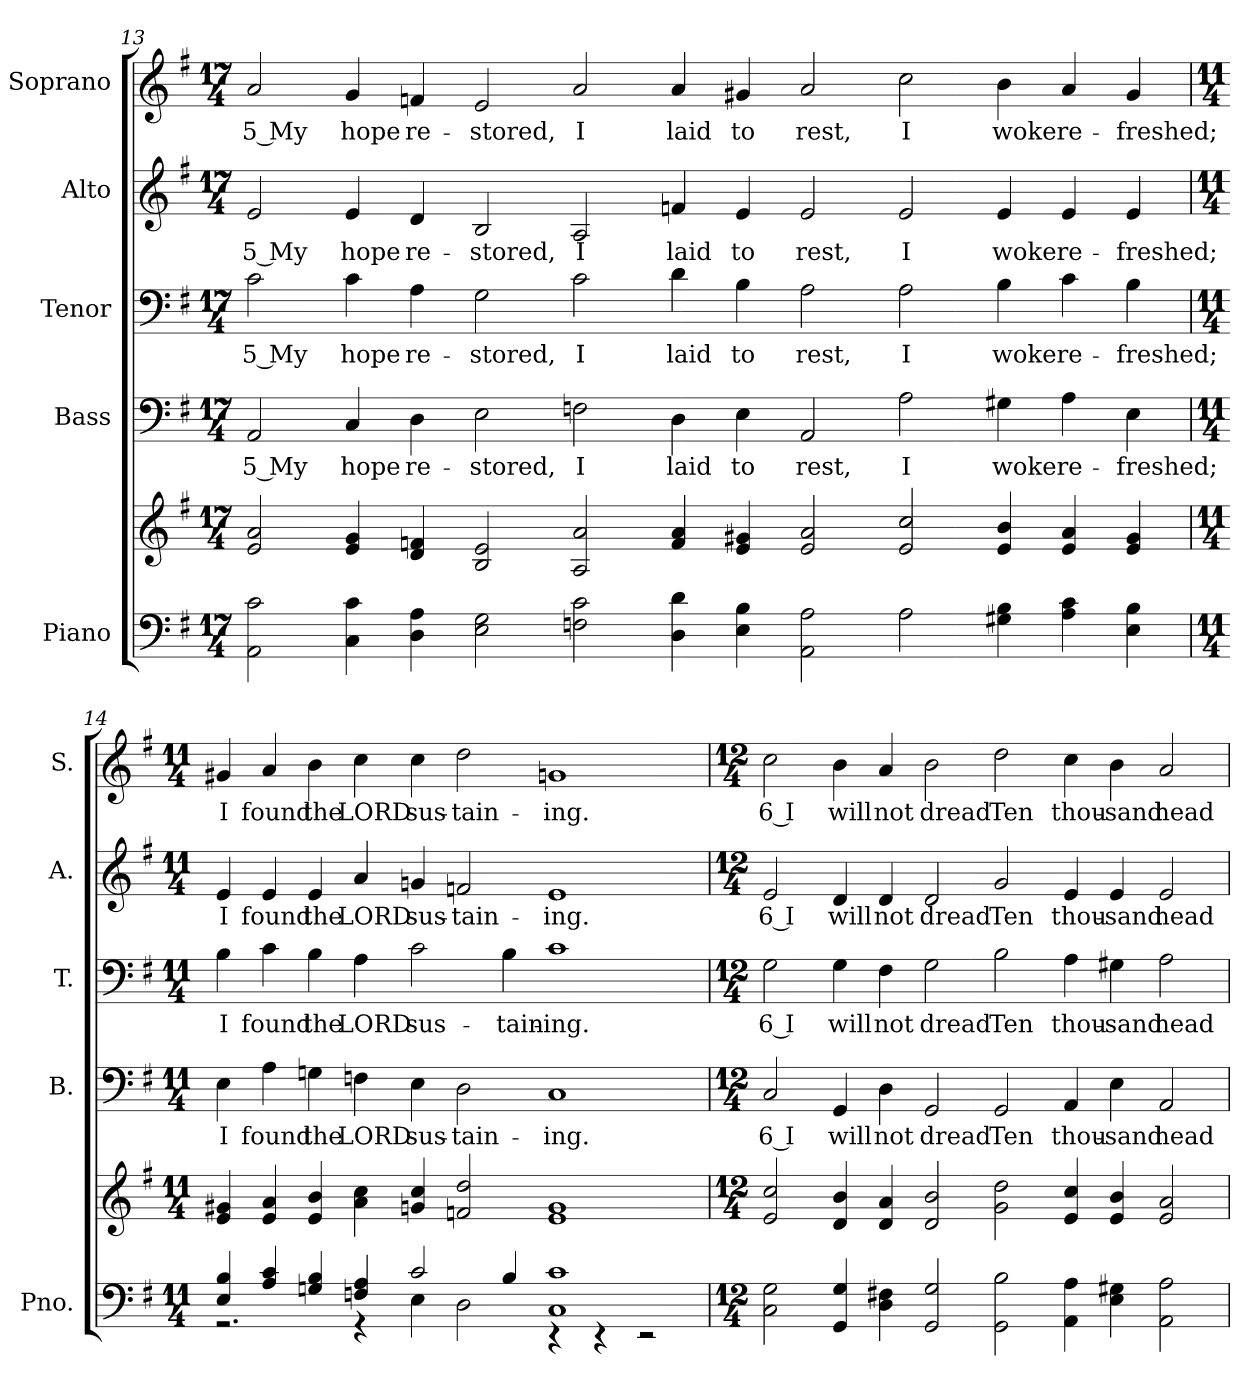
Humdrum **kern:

**kern	**kern	**kern	**text	**kern	**text	**kern	**text	**kern	**text
*part5	*part5	*part4	*part4	*part3	*part3	*part2	*part2	*part1	*part1
*staff6	*staff5	*staff4	*staff4	*staff3	*staff3	*staff2	*staff2	*staff1	*staff1
*I"Piano	*	*I"Bass	*	*I"Tenor	*	*I"Alto	*	*I"Soprano	*
*I'Pno.	*	*I'B.	*	*I'T.	*	*I'A.	*	*I'S.	*
!!LO:PB:g=z
*clefF4	*clefG2	*clefF4	*	*clefF4	*	*clefG2	*	*clefG2	*
*k[f#]	*k[f#]	*k[f#]	*	*k[f#]	*	*k[f#]	*	*k[f#]	*
*G:	*G:	*G:	*	*G:	*	*G:	*	*G:	*
*M17/4	*M17/4	*M17/4	*	*M17/4	*	*M17/4	*	*M17/4	*
=13	=13	=13	=13	=13	=13	=13	=13	=13	=13
!	!	!	!LO:LY:b:color=#000000	!	!	!	!	!	!
!	!	!	!	!	!LO:LY:b:color=#000000	!	!	!	!
!	!	!	!	!	!	!	!LO:LY:b:color=#000000	!	!
!	!	!	!	!	!	!	!	!	!LO:LY:b:color=#000000
2AAi\ 2ci	2ei/ 2ai	2AAi/	5 My	2ci\	5 My	2ei/	5 My	2ai/	5 My
!	!	!	!LO:LY:b:color=#000000	!	!	!	!	!	!
!	!	!	!	!	!LO:LY:b:color=#000000	!	!	!	!
!	!	!	!	!	!	!	!LO:LY:b:color=#000000	!	!
!	!	!	!	!	!	!	!	!	!LO:LY:b:color=#000000
4Ci\ 4ci	4ei/ 4gi	4Ci/	hope	4ci\	hope	4ei/	hope	4gi/	hope
!	!	!	!LO:LY:b:color=#000000	!	!	!	!	!	!
!	!	!	!	!	!LO:LY:b:color=#000000	!	!	!	!
!	!	!	!	!	!	!	!LO:LY:b:color=#000000	!	!
!	!	!	!	!	!	!	!	!	!LO:LY:b:color=#000000
4Di\ 4Ai	4di/ 4fni	4Di\	re-	4Ai\	re-	4di/	re-	4fni/	re-
!	!	!	!LO:LY:b:color=#000000	!	!	!	!	!	!
!	!	!	!	!	!LO:LY:b:color=#000000	!	!	!	!
!	!	!	!	!	!	!	!LO:LY:b:color=#000000	!	!
!	!	!	!	!	!	!	!	!	!LO:LY:b:color=#000000
2Ei\ 2Gi	2Bi/ 2ei	2Ei\	-stored,	2Gi\	-stored,	2Bi/	-stored,	2ei/	-stored,
!	!	!	!LO:LY:b:color=#000000	!	!	!	!	!	!
!	!	!	!	!	!LO:LY:b:color=#000000	!	!	!	!
!	!	!	!	!	!	!	!LO:LY:b:color=#000000	!	!
!	!	!	!	!	!	!	!	!	!LO:LY:b:color=#000000
2Fni\ 2ci	2Ai/ 2ai	2Fni\	I	2ci\	I	2Ai/	I	2ai/	I
!	!	!	!LO:LY:b:color=#000000	!	!	!	!	!	!
!	!	!	!	!	!LO:LY:b:color=#000000	!	!	!	!
!	!	!	!	!	!	!	!LO:LY:b:color=#000000	!	!
!	!	!	!	!	!	!	!	!	!LO:LY:b:color=#000000
4Di\ 4di	4fi/ 4ai	4Di\	laid	4di\	laid	4fni/	laid	4ai/	laid
!	!	!	!LO:LY:b:color=#000000	!	!	!	!	!	!
!	!	!	!	!	!LO:LY:b:color=#000000	!	!	!	!
!	!	!	!	!	!	!	!LO:LY:b:color=#000000	!	!
!	!	!	!	!	!	!	!	!	!LO:LY:b:color=#000000
4Ei\ 4Bi	4ei/ 4g#Xi	4Ei\	to	4Bi\	to	4ei/	to	4g#Xi/	to
!	!	!	!LO:LY:b:color=#000000	!	!	!	!	!	!
!	!	!	!	!	!LO:LY:b:color=#000000	!	!	!	!
!	!	!	!	!	!	!	!LO:LY:b:color=#000000	!	!
!	!	!	!	!	!	!	!	!	!LO:LY:b:color=#000000
2AAi\ 2Ai	2ei/ 2ai	2AAi/	rest,	2Ai\	rest,	2ei/	rest,	2ai/	rest,
!	!	!	!LO:LY:b:color=#000000	!	!	!	!	!	!
!	!	!	!	!	!LO:LY:b:color=#000000	!	!	!	!
!	!	!	!	!	!	!	!LO:LY:b:color=#000000	!	!
!	!	!	!	!	!	!	!	!	!LO:LY:b:color=#000000
2Ai\	2ei/ 2cci	2Ai\	I	2Ai\	I	2ei/	I	2cci\	I
!	!	!	!LO:LY:b:color=#000000	!	!	!	!	!	!
!	!	!	!	!	!LO:LY:b:color=#000000	!	!	!	!
!	!	!	!	!	!	!	!LO:LY:b:color=#000000	!	!
!	!	!	!	!	!	!	!	!	!LO:LY:b:color=#000000
4G#Xi\ 4Bi	4ei/ 4bi	4G#Xi\	woke	4Bi\	woke	4ei/	woke	4bi\	woke
!	!	!	!LO:LY:b:color=#000000	!	!	!	!	!	!
!	!	!	!	!	!LO:LY:b:color=#000000	!	!	!	!
!	!	!	!	!	!	!	!LO:LY:b:color=#000000	!	!
!	!	!	!	!	!	!	!	!	!LO:LY:b:color=#000000
4Ai\ 4ci	4ei/ 4ai	4Ai\	re-	4ci\	re-	4ei/	re-	4ai/	re-
!	!	!	!LO:LY:b:color=#000000	!	!	!	!	!	!
!	!	!	!	!	!LO:LY:b:color=#000000	!	!	!	!
!	!	!	!	!	!	!	!LO:LY:b:color=#000000	!	!
!	!	!	!	!	!	!	!	!	!LO:LY:b:color=#000000
4Ei\ 4Bi	4ei/ 4g#i	4Ei\	-freshed;	4Bi\	-freshed;	4ei/	-freshed;	4g#i/	-freshed;
=14	=14	=14	=14	=14	=14	=14	=14	=14	=14
*M11/4	*M11/4	*M11/4	*	*M11/4	*	*M11/4	*	*M11/4	*
*^	*	*	*	*	*	*	*	*	*
!	!	!	!	!LO:LY:b:color=#000000	!	!	!	!	!	!
!	!	!	!	!	!	!LO:LY:b:color=#000000	!	!	!	!
!	!	!	!	!	!	!	!	!LO:LY:b:color=#000000	!	!
!	!	!	!	!	!	!	!	!	!	!LO:LY:b:color=#000000
4Ei/ 4Bi	2.r	4ei/ 4g#Xi	4Ei\	I	4Bi\	I	4ei/	I	4g#Xi/	I
!	!	!	!	!LO:LY:b:color=#000000	!	!	!	!	!	!
!	!	!	!	!	!	!LO:LY:b:color=#000000	!	!	!	!
!	!	!	!	!	!	!	!	!LO:LY:b:color=#000000	!	!
!	!	!	!	!	!	!	!	!	!	!LO:LY:b:color=#000000
4Ai/ 4ci	.	4ei/ 4ai	4Ai\	found	4ci\	found	4ei/	found	4ai/	found
!	!	!	!	!LO:LY:b:color=#000000	!	!	!	!	!	!
!	!	!	!	!	!	!LO:LY:b:color=#000000	!	!	!	!
!	!	!	!	!	!	!	!	!LO:LY:b:color=#000000	!	!
!	!	!	!	!	!	!	!	!	!	!LO:LY:b:color=#000000
4Gni/ 4Bi	.	4ei/ 4bi	4Gni\	the	4Bi\	the	4ei/	the	4bi\	the
!	!	!	!	!LO:LY:b:color=#000000	!	!	!	!	!	!
!	!	!	!	!	!	!LO:LY:b:color=#000000	!	!	!	!
!	!	!	!	!	!	!	!	!LO:LY:b:color=#000000	!	!
!	!	!	!	!	!	!	!	!	!	!LO:LY:b:color=#000000
4Fni/ 4Ai	4r	4ai\ 4cci	4Fni\	LORD	4Ai\	LORD	4ai/	LORD	4cci\	LORD
!	!	!	!	!LO:LY:b:color=#000000	!	!	!	!	!	!
!	!	!	!	!	!	!LO:LY:b:color=#000000	!	!	!	!
!	!	!	!	!	!	!	!	!LO:LY:b:color=#000000	!	!
!	!	!	!	!	!	!	!	!	!	!LO:LY:b:color=#000000
2ci/	4Ei\	4gni/ 4cci	4Ei\	sus-	2ci\	sus-	4gni/	sus-	4cci\	sus-
!	!	!	!	!LO:LY:b:color=#000000	!	!	!	!	!	!
!	!	!	!	!	!	!	!	!LO:LY:b:color=#000000	!	!
!	!	!	!	!	!	!	!	!	!	!LO:LY:b:color=#000000
.	2Di\	2fni/ 2ddi	2Di\	-tain-	.	.	2fni/	-tain-	2ddi\	-tain-
!	!	!	!	!	!	!LO:LY:b:color=#000000	!	!	!	!
4Bi/	.	.	.	.	4Bi\	-tain-	.	.	.	.
!	!	!	!	!LO:LY:b:color=#000000	!	!	!	!	!	!
!	!	!	!	!	!	!LO:LY:b:color=#000000	!	!	!	!
!	!	!	!	!	!	!	!	!LO:LY:b:color=#000000	!	!
!	!	!	!	!	!	!	!	!	!	!LO:LY:b:color=#000000
1Ci 1ci	4r	1ei 1gi	1Ci	-ing.	1ci	-ing.	1ei	-ing.	1gni	-ing.
.	4r	.	.	.	.	.	.	.	.	.
.	2r	.	.	.	.	.	.	.	.	.
*v	*v	*	*	*	*	*	*	*	*	*
!!LO:PB:g=z
=15	=15	=15	=15	=15	=15	=15	=15	=15	=15
*M12/4	*M12/4	*M12/4	*	*M12/4	*	*M12/4	*	*M12/4	*
*^	*	*	*	*	*	*	*	*	*
!	!	!	!	!LO:LY:b:color=#000000	!	!	!	!	!	!
*v	*v	*	*	*	*	*	*	*	*	*
*^	*	*	*	*	*	*	*	*	*
!	!	!	!	!	!	!LO:LY:b:color=#000000	!	!	!	!
*v	*v	*	*	*	*	*	*	*	*	*
*^	*	*	*	*	*	*	*	*	*
!	!	!	!	!	!	!	!	!LO:LY:b:color=#000000	!	!
*v	*v	*	*	*	*	*	*	*	*	*
*^	*	*	*	*	*	*	*	*	*
!	!	!	!	!	!	!	!	!	!	!LO:LY:b:color=#000000
*v	*v	*	*	*	*	*	*	*	*	*
2Ci\ 2Gi	2ei/ 2cci	2Ci/	6 I	2Gi\	6 I	2ei/	6 I	2cci\	6 I
!	!	!	!LO:LY:b:color=#000000	!	!	!	!	!	!
!	!	!	!	!	!LO:LY:b:color=#000000	!	!	!	!
!	!	!	!	!	!	!	!LO:LY:b:color=#000000	!	!
!	!	!	!	!	!	!	!	!	!LO:LY:b:color=#000000
4GGi/ 4Gi	4di/ 4bi	4GGi/	will	4Gi\	will	4di/	will	4bi\	will
!	!	!	!LO:LY:b:color=#000000	!	!	!	!	!	!
!	!	!	!	!	!LO:LY:b:color=#000000	!	!	!	!
!	!	!	!	!	!	!	!LO:LY:b:color=#000000	!	!
!	!	!	!	!	!	!	!	!	!LO:LY:b:color=#000000
4Di\ 4F#Xi	4di/ 4ai	4Di\	not	4F#i\	not	4di/	not	4ai/	not
!	!	!	!LO:LY:b:color=#000000	!	!	!	!	!	!
!	!	!	!	!	!LO:LY:b:color=#000000	!	!	!	!
!	!	!	!	!	!	!	!LO:LY:b:color=#000000	!	!
!	!	!	!	!	!	!	!	!	!LO:LY:b:color=#000000
2GGi/ 2Gi	2di/ 2bi	2GGi/	dread	2Gi\	dread	2di/	dread	2bi\	dread
!	!	!	!LO:LY:b:color=#000000	!	!	!	!	!	!
!	!	!	!	!	!LO:LY:b:color=#000000	!	!	!	!
!	!	!	!	!	!	!	!LO:LY:b:color=#000000	!	!
!	!	!	!	!	!	!	!	!	!LO:LY:b:color=#000000
2GGi\ 2Bi	2gi\ 2ddi	2GGi/	Ten	2Bi\	Ten	2gi/	Ten	2ddi\	Ten
!	!	!	!LO:LY:b:color=#000000	!	!	!	!	!	!
!	!	!	!	!	!LO:LY:b:color=#000000	!	!	!	!
!	!	!	!	!	!	!	!LO:LY:b:color=#000000	!	!
!	!	!	!	!	!	!	!	!	!LO:LY:b:color=#000000
4AAi\ 4Ai	4ei/ 4cci	4AAi/	thou-	4Ai\	thou-	4ei/	thou-	4cci\	thou-
!	!	!	!LO:LY:b:color=#000000	!	!	!	!	!	!
!	!	!	!	!	!LO:LY:b:color=#000000	!	!	!	!
!	!	!	!	!	!	!	!LO:LY:b:color=#000000	!	!
!	!	!	!	!	!	!	!	!	!LO:LY:b:color=#000000
4Ei\ 4G#Xi	4ei/ 4bi	4Ei\	-sand	4G#Xi\	-sand	4ei/	-sand	4bi\	-sand
!	!	!	!LO:LY:b:color=#000000	!	!	!	!	!	!
!	!	!	!	!	!LO:LY:b:color=#000000	!	!	!	!
!	!	!	!	!	!	!	!LO:LY:b:color=#000000	!	!
!	!	!	!	!	!	!	!	!	!LO:LY:b:color=#000000
2AAi\ 2Ai	2ei/ 2ai	2AAi/	head	2Ai\	head	2ei/	head	2ai/	head
=	=	=	=	=	=	=	=	=	=
*-	*-	*-	*-	*-	*-	*-	*-	*-	*-
